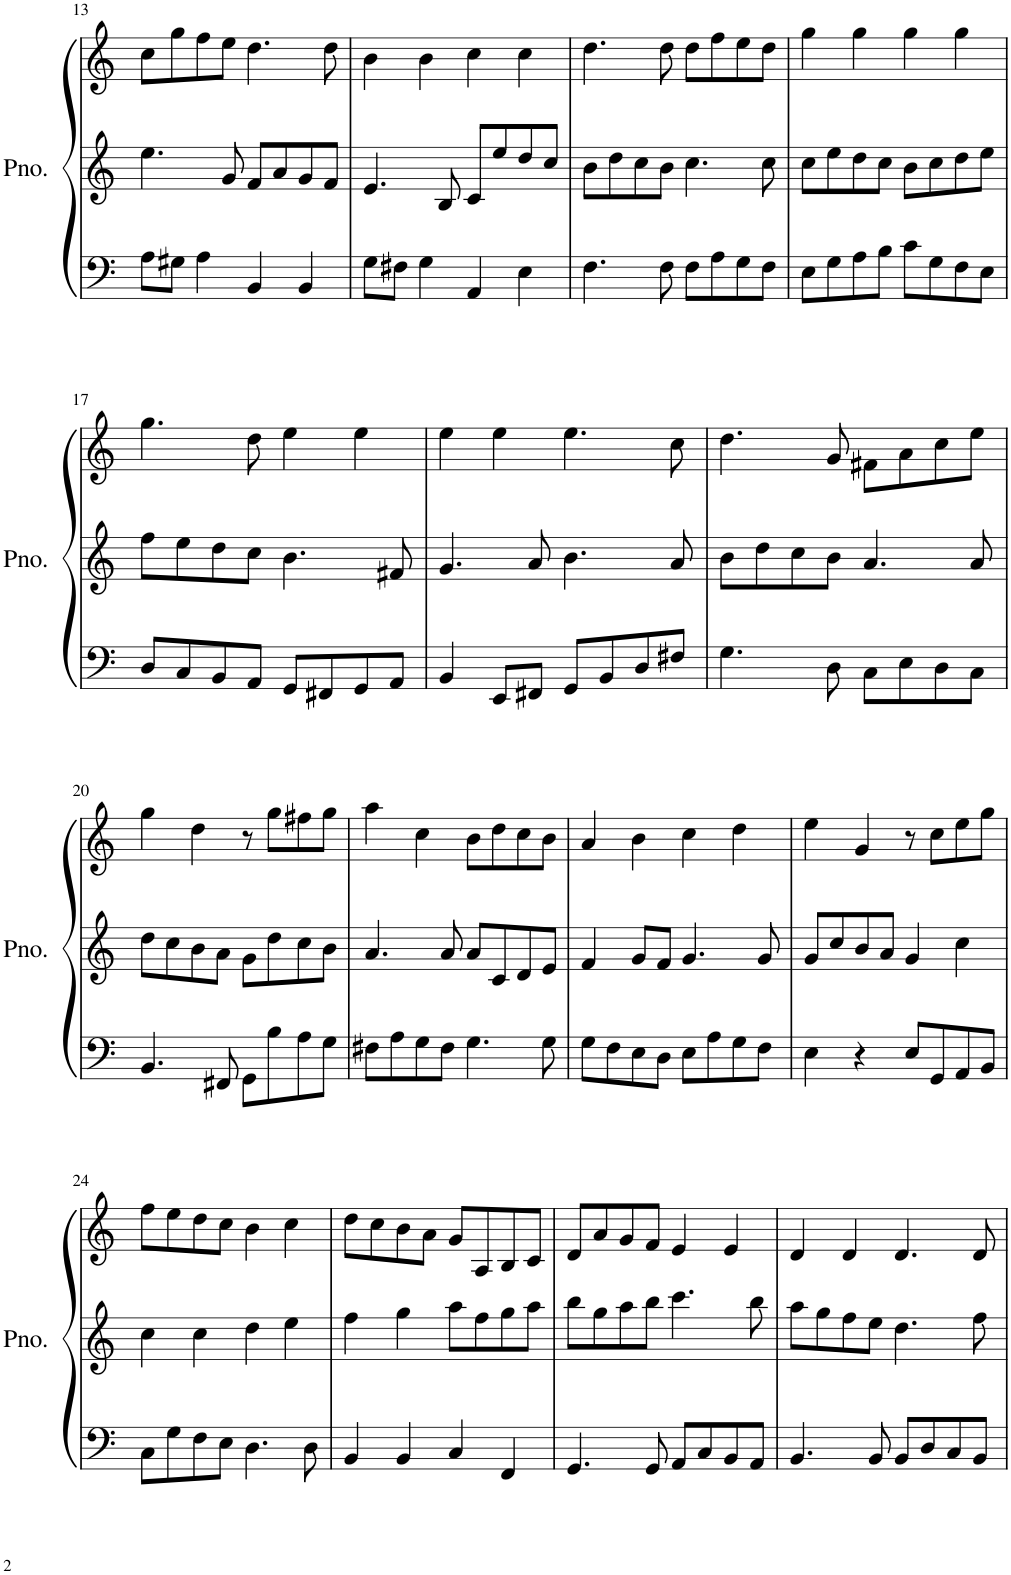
**kern	**kern	**kern
*part1	*part1	*part1
*staff3	*staff2	*staff1
*I"Piano	*	*
*I'Pno.	*	*
!!LO:PB:g=z
*clefF4	*clefG2	*clefG2
*k[]	*k[]	*k[]
*M4/4	*M4/4	*M4/4
=13	=13	=13
8A\L	4.ee\	8cc\L
8G#X\J	.	8gg\
4A\	.	8ff\
.	8g/	8ee\J
4BB/	8f/L	4.dd\
.	8a/	.
4BB/	8g/	.
.	8f/J	8dd\
=14	=14	=14
8G\L	4.e/	4b\
8F#X\J	.	.
4G\	.	4b\
.	8B/	.
4AA/	8c/L	4cc\
.	8ee/	.
4E\	8dd/	4cc\
.	8cc/J	.
=15	=15	=15
4.F\	8b\L	4.dd\
.	8dd\	.
.	8cc\	.
8F\	8b\J	8dd\
8F\L	4.cc\	8dd\L
8A\	.	8ff\
8G\	.	8ee\
8F\J	8cc\	8dd\J
=16	=16	=16
8E\L	8cc\L	4gg\
8G\	8ee\	.
8A\	8dd\	4gg\
8B\J	8cc\J	.
8c\L	8b\L	4gg\
8G\	8cc\	.
8F\	8dd\	4gg\
8E\J	8ee\J	.
!!LO:LB:g=z
=17	=17	=17
8D/L	8ff\L	4.gg\
8C/	8ee\	.
8BB/	8dd\	.
8AA/J	8cc\J	8dd\
8GG/L	4.b\	4ee\
8FF#X/	.	.
8GG/	.	4ee\
8AA/J	8f#X/	.
=18	=18	=18
4BB/	4.g/	4ee\
8EE/L	.	4ee\
8FF#X/J	8a/	.
8GG/L	4.b\	4.ee\
8BB/	.	.
8D/	.	.
8F#X/J	8a/	8cc\
=19	=19	=19
4.G\	8b\L	4.dd\
.	8dd\	.
.	8cc\	.
8D\	8b\J	8g/
8C\L	4.a/	8f#X\L
8E\	.	8a\
8D\	.	8cc\
8C\J	8a/	8ee\J
!!LO:LB:g=z
=20	=20	=20
4.BB/	8dd\L	4gg\
.	8cc\	.
.	8b\	4dd\
8FF#X/	8a\J	.
8GG\L	8g\L	8r
8B\	8dd\	8gg\L
8A\	8cc\	8ff#X\
8G\J	8b\J	8gg\J
=21	=21	=21
8F#X\L	4.a/	4aa\
8A\	.	.
8G\	.	4cc\
8F#\J	8a/	.
4.G\	8a/L	8b\L
.	8c/	8dd\
.	8d/	8cc\
8G\	8e/J	8b\J
=22	=22	=22
8G\L	4f/	4a/
8F\	.	.
8E\	8g/L	4b\
8D\J	8f/J	.
8E\L	4.g/	4cc\
8A\	.	.
8G\	.	4dd\
8F\J	8g/	.
=23	=23	=23
4E\	8g/L	4ee\
.	8cc/	.
4r	8b/	4g/
.	8a/J	.
8E/L	4g/	8r
8GG/	.	8cc\L
8AA/	4cc\	8ee\
8BB/J	.	8gg\J
!!LO:LB:g=z
=24	=24	=24
8C\L	4cc\	8ff\L
8G\	.	8ee\
8F\	4cc\	8dd\
8E\J	.	8cc\J
4.D\	4dd\	4b\
.	4ee\	4cc\
8D\	.	.
=25	=25	=25
4BB/	4ff\	8dd\L
.	.	8cc\
4BB/	4gg\	8b\
.	.	8a\J
4C/	8aa\L	8g/L
.	8ff\	8A/
4FF/	8gg\	8B/
.	8aa\J	8c/J
=26	=26	=26
4.GG/	8bb\L	8d/L
.	8gg\	8a/
.	8aa\	8g/
8GG/	8bb\J	8f/J
8AA/L	4.ccc\	4e/
8C/	.	.
8BB/	.	4e/
8AA/J	8bb\	.
=27	=27	=27
4.BB/	8aa\L	4d/
.	8gg\	.
.	8ff\	4d/
8BB/	8ee\J	.
8BB/L	4.dd\	4.d/
8D/	.	.
8C/	.	.
8BB/J	8ff\	8d/
=	=	=
*-	*-	*-
